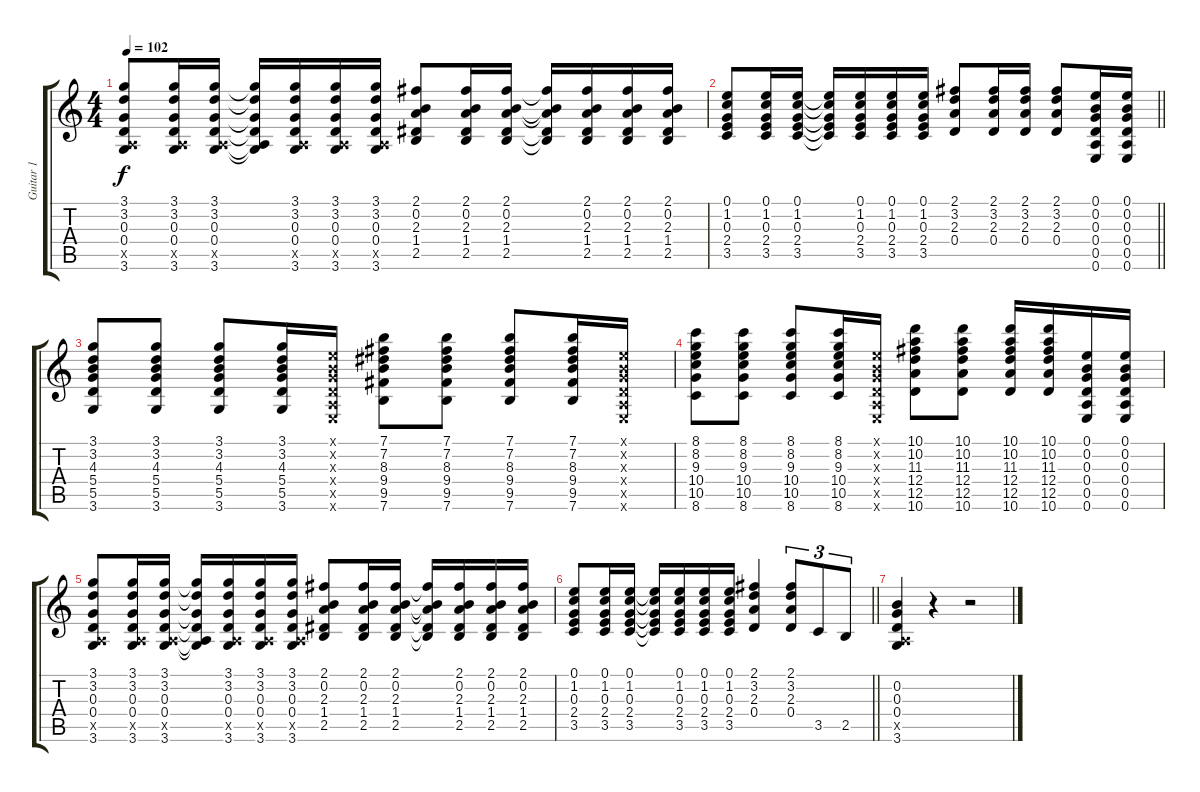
\track ("Guitar 1" "Guitar 1") {instrument overdrivenguitar}
\staff {score tabs}
\tuning (E4 B3 G3 D3 A2 E2) {hide}
\ts (4 4)
\tempo 102
\clef g2
\ks c
(3.1 3.2 0.3 0.4 0.5{x} 3.6).8{dy f} (3.1 3.2 0.3 0.4 0.5{x} 3.6).16 (3.1 3.2 0.3 0.4 0.5{x} 3.6).16 (3.1{t} 3.2{t} 0.3{t} 0.4{t} 0.5{t} 3.6{t}).16 (3.1 3.2 0.3 0.4 0.5{x} 3.6).16 (3.1 3.2 0.3 0.4 0.5{x} 3.6).16 (3.1 3.2 0.3 0.4 0.5{x} 3.6).16 (2.1 0.2 2.3 1.4 2.5).8 (2.1 0.2 2.3 1.4 2.5).16 (2.1 0.2 2.3 1.4 2.5).16 (2.1{t} 0.2{t} 2.3{t} 1.4{t} 2.5{t}).16 (2.1 0.2 2.3 1.4 2.5).16 (2.1 0.2 2.3 1.4 2.5).16 (2.1 0.2 2.3 1.4 2.5).16 |
\barLineRight lightlight
(0.1 1.2 0.3 2.4 3.5).8 (0.1 1.2 0.3 2.4 3.5).16 (0.1 1.2 0.3 2.4 3.5).16 (0.1{t} 1.2{t} 0.3{t} 2.4{t} 3.5{t}).16 (0.1 1.2 0.3 2.4 3.5).16 (0.1 1.2 0.3 2.4 3.5).16 (0.1 1.2 0.3 2.4 3.5).16 (2.1 3.2 2.3 0.4).8 (2.1 3.2 2.3 0.4).16 (2.1 3.2 2.3 0.4).16 (2.1 3.2 2.3 0.4).8 (0.1 0.2 0.3 0.4 0.5 0.6).16 (0.1 0.2 0.3 0.4 0.5 0.6).16 |
(3.1 3.2 4.3 5.4 5.5 3.6).8 (3.1 3.2 4.3 5.4 5.5 3.6).8 (3.1 3.2 4.3 5.4 5.5 3.6).8 (3.1 3.2 4.3 5.4 5.5 3.6).16 (0.1{x} 0.2{x} 0.3{x} 0.4{x} 0.5{x} 0.6{x}).16 (7.1 7.2 8.3 9.4 9.5 7.6).8 (7.1 7.2 8.3 9.4 9.5 7.6).8 (7.1 7.2 8.3 9.4 9.5 7.6).8 (7.1 7.2 8.3 9.4 9.5 7.6).16 (0.1{x} 0.2{x} 0.3{x} 0.4{x} 0.5{x} 0.6{x}).16 |
(8.1 8.2 9.3 10.4 10.5 8.6).8 (8.1 8.2 9.3 10.4 10.5 8.6).8 (8.1 8.2 9.3 10.4 10.5 8.6).8 (8.1 8.2 9.3 10.4 10.5 8.6).16 (0.1{x} 0.2{x} 0.3{x} 0.4{x} 0.5{x} 0.6{x}).16 (10.1 10.2 11.3 12.4 12.5 10.6).8 (10.1 10.2 11.3 12.4 12.5 10.6).8 (10.1 10.2 11.3 12.4 12.5 10.6).16 (10.1 10.2 11.3 12.4 12.5 10.6).16 (0.1 0.2 0.3 0.4 0.5 0.6).16 (0.1 0.2 0.3 0.4 0.5 0.6).16 |
(3.1 3.2 0.3 0.4 0.5{x} 3.6).8 (3.1 3.2 0.3 0.4 0.5{x} 3.6).16 (3.1 3.2 0.3 0.4 0.5{x} 3.6).16 (3.1{t} 3.2{t} 0.3{t} 0.4{t} 0.5{t} 3.6{t}).16 (3.1 3.2 0.3 0.4 0.5{x} 3.6).16 (3.1 3.2 0.3 0.4 0.5{x} 3.6).16 (3.1 3.2 0.3 0.4 0.5{x} 3.6).16 (2.1 0.2 2.3 1.4 2.5).8 (2.1 0.2 2.3 1.4 2.5).16 (2.1 0.2 2.3 1.4 2.5).16 (2.1{t} 0.2{t} 2.3{t} 1.4{t} 2.5{t}).16 (2.1 0.2 2.3 1.4 2.5).16 (2.1 0.2 2.3 1.4 2.5).16 (2.1 0.2 2.3 1.4 2.5).16 |
\barLineRight lightlight
(0.1 1.2 0.3 2.4 3.5).8 (0.1 1.2 0.3 2.4 3.5).16 (0.1 1.2 0.3 2.4 3.5).16 (0.1{t} 1.2{t} 0.3{t} 2.4{t} 3.5{t}).16 (0.1 1.2 0.3 2.4 3.5).16 (0.1 1.2 0.3 2.4 3.5).16 (0.1 1.2 0.3 2.4 3.5).16 (2.1 3.2 2.3 0.4).4 (2.1 3.2 2.3 0.4).8{tu (3 2)} 3.5.8{tu (3 2)} 2.5.8{tu (3 2)} |
(0.2 0.3 0.4 0.5{x} 3.6).4 r.4 r.2
